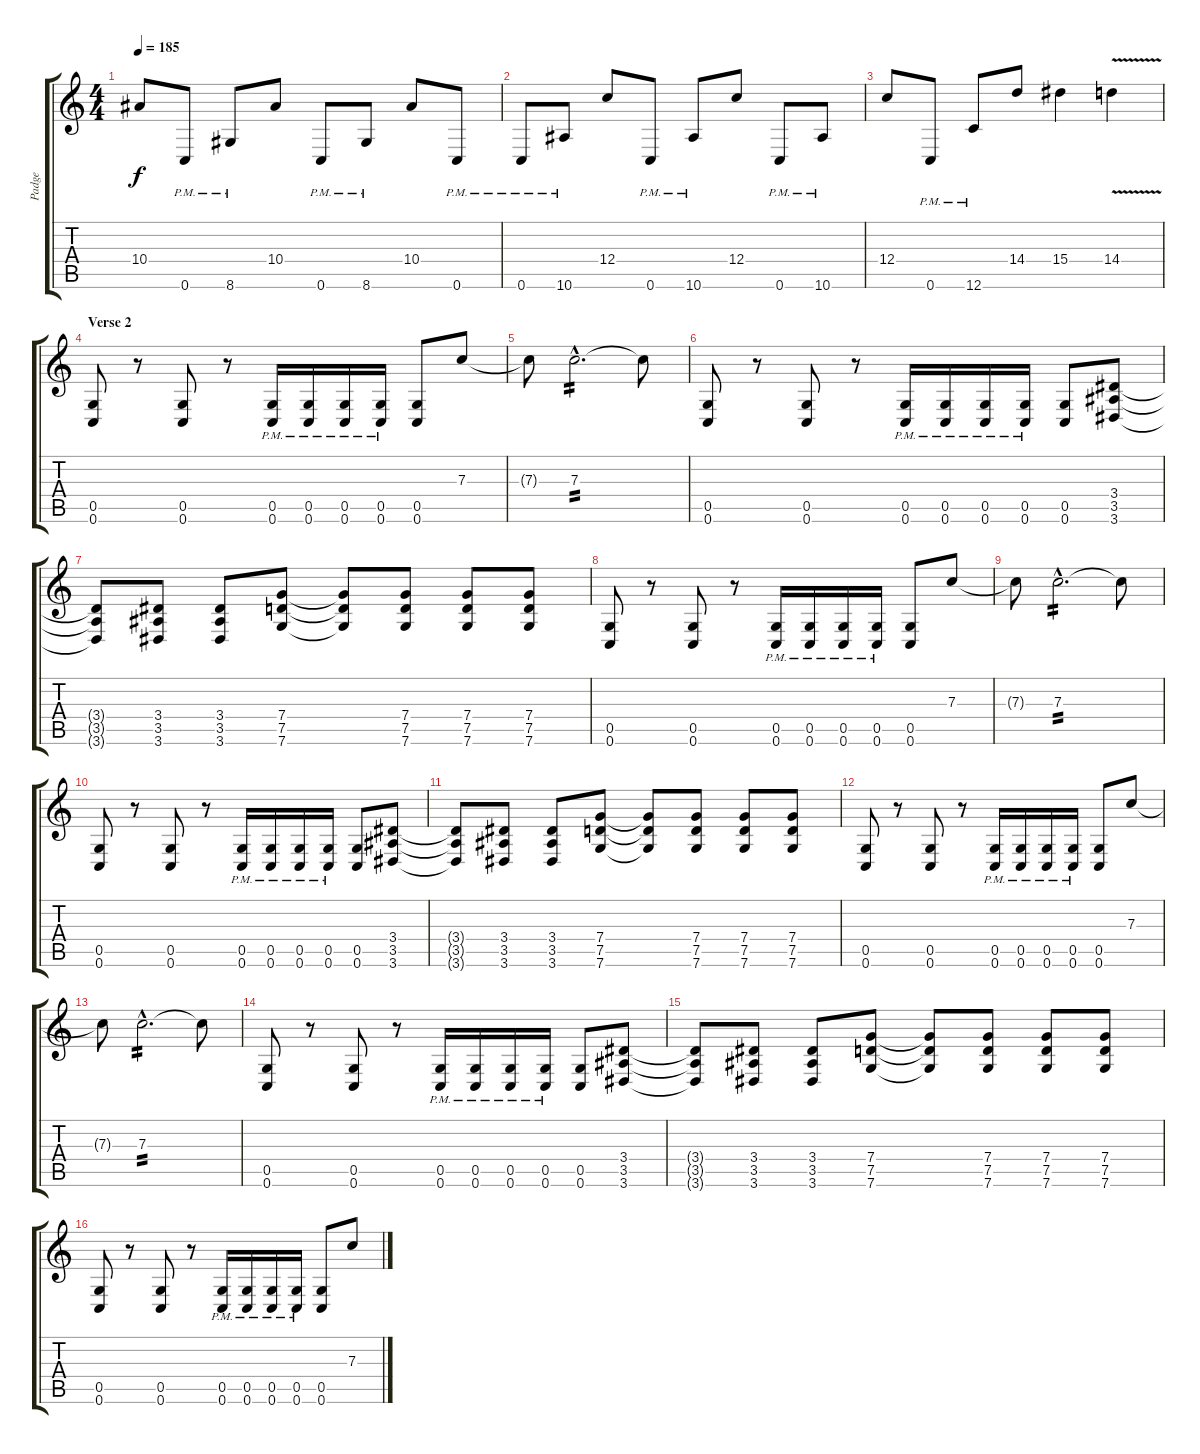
\track ("Padge" "Padge") {instrument distortionguitar}
\staff {score tabs}
\tuning (D4 A3 F3 C3 G2 C2) {hide}
\ts (4 4)
\tempo 185
\clef g2
\ks c
10.4.8{dy f} 0.6{pm}.8 8.6{pm}.8 10.4.8 0.6{pm}.8 8.6{pm}.8 10.4.8 0.6{pm}.8 |
0.6{pm}.8 10.6{pm}.8 12.4.8 0.6{pm}.8 10.6{pm}.8 12.4.8 0.6{pm}.8 10.6{pm}.8 |
12.4.8 0.6{pm}.8 12.6{pm}.8 14.4.8 15.4.4 14.4{v}.4 |
\section ("" "Verse 2")
(0.5 0.6).8 r.8 (0.5 0.6).8 r.8 (0.5{pm} 0.6{pm}).16 (0.5{pm} 0.6{pm}).16 (0.5{pm} 0.6{pm}).16 (0.5{pm} 0.6{pm}).16 (0.5 0.6).8 7.3.8 |
7.3{t}.8 7.3{hac}.2{d tp 2} 7.3{t}.8 |
(0.5 0.6).8 r.8 (0.5 0.6).8 r.8 (0.5{pm} 0.6{pm}).16 (0.5{pm} 0.6{pm}).16 (0.5{pm} 0.6{pm}).16 (0.5{pm} 0.6{pm}).16 (0.5 0.6).8 (3.4 3.5 3.6).8 |
(3.4{t} 3.5{t} 3.6{t}).8 (3.4 3.5 3.6).8 (3.4 3.5 3.6).8 (7.4 7.5 7.6).8 (7.4{t} 7.5{t} 7.6{t}).8 (7.4 7.5 7.6).8 (7.4 7.5 7.6).8 (7.4 7.5 7.6).8 |
(0.5 0.6).8 r.8 (0.5 0.6).8 r.8 (0.5{pm} 0.6{pm}).16 (0.5{pm} 0.6{pm}).16 (0.5{pm} 0.6{pm}).16 (0.5{pm} 0.6{pm}).16 (0.5 0.6).8 7.3.8 |
7.3{t}.8 7.3{hac}.2{d tp 2} 7.3{t}.8 |
(0.5 0.6).8 r.8 (0.5 0.6).8 r.8 (0.5{pm} 0.6{pm}).16 (0.5{pm} 0.6{pm}).16 (0.5{pm} 0.6{pm}).16 (0.5{pm} 0.6{pm}).16 (0.5 0.6).8 (3.4 3.5 3.6).8 |
(3.4{t} 3.5{t} 3.6{t}).8 (3.4 3.5 3.6).8 (3.4 3.5 3.6).8 (7.4 7.5 7.6).8 (7.4{t} 7.5{t} 7.6{t}).8 (7.4 7.5 7.6).8 (7.4 7.5 7.6).8 (7.4 7.5 7.6).8 |
(0.5 0.6).8 r.8 (0.5 0.6).8 r.8 (0.5{pm} 0.6{pm}).16 (0.5{pm} 0.6{pm}).16 (0.5{pm} 0.6{pm}).16 (0.5{pm} 0.6{pm}).16 (0.5 0.6).8 7.3.8 |
7.3{t}.8 7.3{hac}.2{d tp 2} 7.3{t}.8 |
(0.5 0.6).8 r.8 (0.5 0.6).8 r.8 (0.5{pm} 0.6{pm}).16 (0.5{pm} 0.6{pm}).16 (0.5{pm} 0.6{pm}).16 (0.5{pm} 0.6{pm}).16 (0.5 0.6).8 (3.4 3.5 3.6).8 |
(3.4{t} 3.5{t} 3.6{t}).8 (3.4 3.5 3.6).8 (3.4 3.5 3.6).8 (7.4 7.5 7.6).8 (7.4{t} 7.5{t} 7.6{t}).8 (7.4 7.5 7.6).8 (7.4 7.5 7.6).8 (7.4 7.5 7.6).8 |
(0.5 0.6).8 r.8 (0.5 0.6).8 r.8 (0.5{pm} 0.6{pm}).16 (0.5{pm} 0.6{pm}).16 (0.5{pm} 0.6{pm}).16 (0.5{pm} 0.6{pm}).16 (0.5 0.6).8 7.3.8
